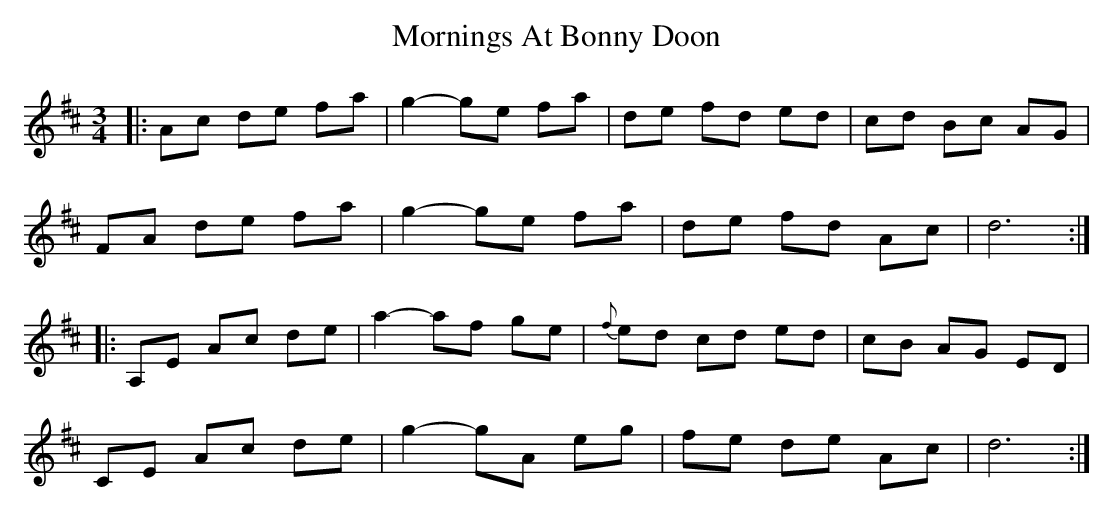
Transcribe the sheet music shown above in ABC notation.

X:1
T: Mornings At Bonny Doon
M: 3/4
L: 1/8
K: Dmaj
|: Ac de fa | g2-ge fa | de fd ed | cd Bc AG |
FA de fa | g2-ge fa | de fd Ac | d6 :|
|: A,E Ac de | a2-af ge | {f}ed cd ed | cB AG ED |
CE Ac de | g2-gA eg | fe de Ac | d6 :|
